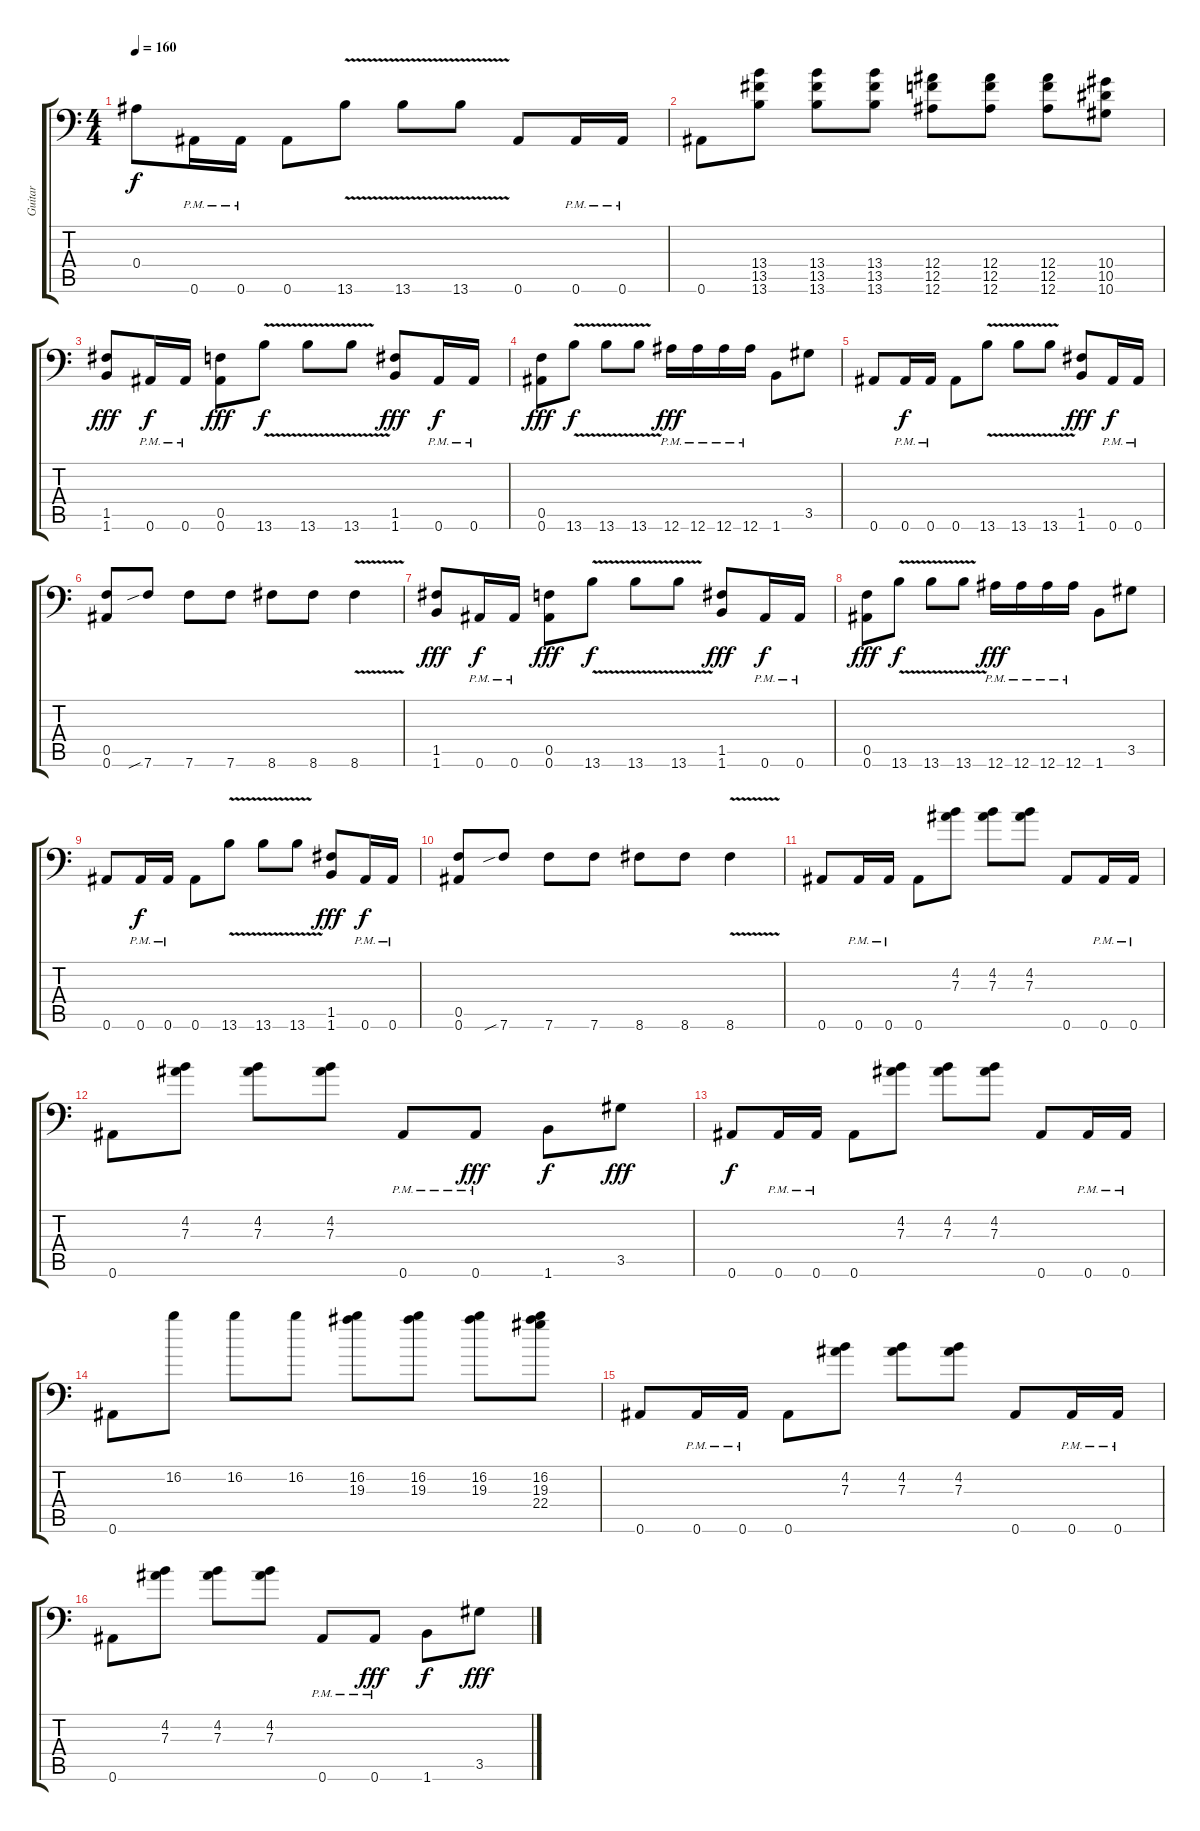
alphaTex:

\track ("Guitar" "Guitar") {instrument distortionguitar}
\staff {score tabs}
\tuning (C4 G3 Eb3 Bb2 F2 Bb1) {hide}
\ts (4 4)
\tempo 160
\clef f4
\ks c
0.4.8{dy f} 0.6{pm}.16 0.6{pm}.16 0.6.8 13.6{v}.8 13.6{v}.8 13.6{v}.8 0.6.8 0.6{pm}.16 0.6{pm}.16 |
0.6.8 (13.4 13.5 13.6).8 (13.4 13.5 13.6).8 (13.4 13.5 13.6).8 (12.4 12.5 12.6).8 (12.4 12.5 12.6).8 (12.4 12.5 12.6).8 (10.4 10.5 10.6).8 |
(1.5 1.6).8{dy fff} 0.6{pm}.16{dy f} 0.6{pm}.16 (0.5 0.6).8{dy fff} 13.6{v}.8{dy f} 13.6{v}.8 13.6{v}.8 (1.5 1.6).8{dy fff} 0.6{pm}.16{dy f} 0.6{pm}.16 |
(0.5 0.6).8{dy fff} 13.6{v}.8{dy f} 13.6{v}.8 13.6{v}.8 12.6{pm}.16{dy fff} 12.6{pm}.16 12.6{pm}.16 12.6{pm}.16 1.6.8 3.5.8 |
0.6.8 0.6{pm}.16{dy f} 0.6{pm}.16 0.6.8 13.6{v}.8 13.6{v}.8 13.6{v}.8 (1.5 1.6).8{dy fff} 0.6{pm}.16{dy f} 0.6{pm}.16 |
(0.5 0.6).8 7.6{sib}.8 7.6.8 7.6.8 8.6.8 8.6.8 8.6{v}.4 |
(1.5 1.6).8{dy fff} 0.6{pm}.16{dy f} 0.6{pm}.16 (0.5 0.6).8{dy fff} 13.6{v}.8{dy f} 13.6{v}.8 13.6{v}.8 (1.5 1.6).8{dy fff} 0.6{pm}.16{dy f} 0.6{pm}.16 |
(0.5 0.6).8{dy fff} 13.6{v}.8{dy f} 13.6{v}.8 13.6{v}.8 12.6{pm}.16{dy fff} 12.6{pm}.16 12.6{pm}.16 12.6{pm}.16 1.6.8 3.5.8 |
0.6.8 0.6{pm}.16{dy f} 0.6{pm}.16 0.6.8 13.6{v}.8 13.6{v}.8 13.6{v}.8 (1.5 1.6).8{dy fff} 0.6{pm}.16{dy f} 0.6{pm}.16 |
(0.5 0.6).8 7.6{sib}.8 7.6.8 7.6.8 8.6.8 8.6.8 8.6{v}.4 |
0.6.8 0.6{pm}.16 0.6{pm}.16 0.6.8 (4.2 7.3).8 (4.2 7.3).8 (4.2 7.3).8 0.6.8 0.6{pm}.16 0.6{pm}.16 |
0.6.8 (4.2 7.3).8 (4.2 7.3).8 (4.2 7.3).8 0.6{pm}.8 0.6{pm}.8{dy fff} 1.6.8{dy f} 3.5.8{dy fff} |
0.6.8{dy f} 0.6{pm}.16 0.6{pm}.16 0.6.8 (4.2 7.3).8 (4.2 7.3).8 (4.2 7.3).8 0.6.8 0.6{pm}.16 0.6{pm}.16 |
0.6.8 16.2.8 16.2.8 16.2.8 (16.2 19.3).8 (16.2 19.3).8 (16.2 19.3).8 (16.2 19.3 22.4).8 |
0.6.8 0.6{pm}.16 0.6{pm}.16 0.6.8 (4.2 7.3).8 (4.2 7.3).8 (4.2 7.3).8 0.6.8 0.6{pm}.16 0.6{pm}.16 |
0.6.8 (4.2 7.3).8 (4.2 7.3).8 (4.2 7.3).8 0.6{pm}.8 0.6{pm}.8{dy fff} 1.6.8{dy f} 3.5.8{dy fff}
